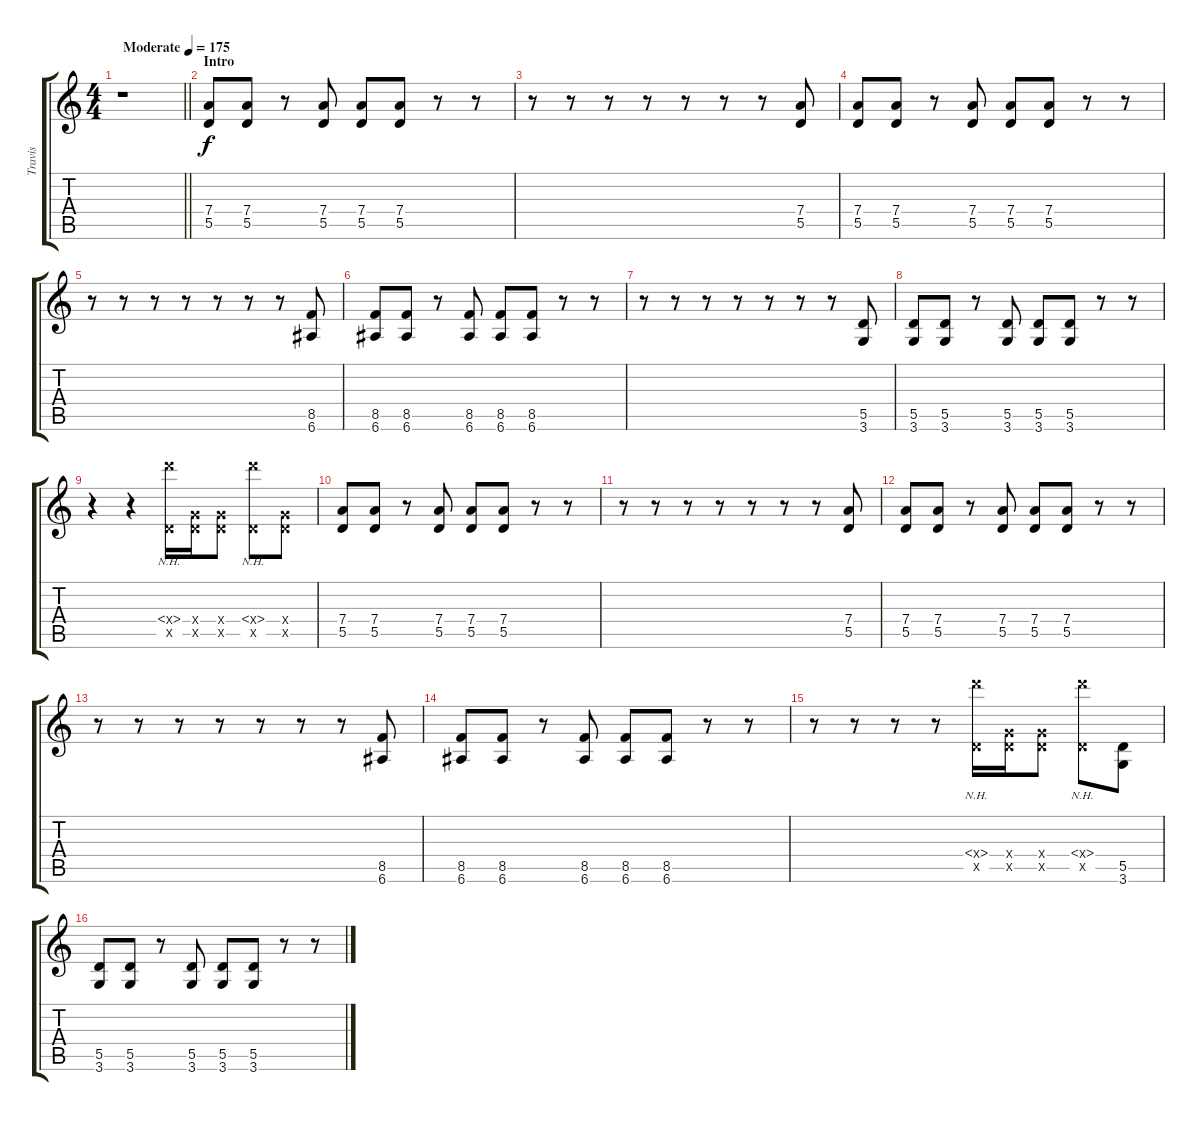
\track ("Travis" "Travis") {instrument overdrivenguitar}
\staff {score tabs}
\tuning (E4 B3 G3 D3 A2 E2) {hide}
\ts (4 4)
\tempo (175 "Moderate")
\clef g2
\barLineRight lightlight
\ks c
r.1{dy f instrument overdrivenguitar} |
\section ("" "Intro")
(7.4 5.5).8 (7.4 5.5).8 r.8 (7.4 5.5).8 (7.4 5.5).8 (7.4 5.5).8 r.8 r.8 |
r.8 r.8 r.8 r.8 r.8 r.8 r.8 (7.4 5.5).8 |
(7.4 5.5).8 (7.4 5.5).8 r.8 (7.4 5.5).8 (7.4 5.5).8 (7.4 5.5).8 r.8 r.8 |
r.8 r.8 r.8 r.8 r.8 r.8 r.8 (8.5 6.6).8 |
(8.5 6.6).8 (8.5 6.6).8 r.8 (8.5 6.6).8 (8.5 6.6).8 (8.5 6.6).8 r.8 r.8 |
r.8 r.8 r.8 r.8 r.8 r.8 r.8 (5.5 3.6).8 |
(5.5 3.6).8 (5.5 3.6).8 r.8 (5.5 3.6).8 (5.5 3.6).8 (5.5 3.6).8 r.8 r.8 |
r.4 r.4 (5.4{nh x} 5.5{x}).16 (5.4{x} 5.5{x}).16 (5.4{x} 5.5{x}).8 (5.4{nh x} 5.5{x}).8 (5.4{x} 5.5{x}).8 |
(7.4 5.5).8 (7.4 5.5).8 r.8 (7.4 5.5).8 (7.4 5.5).8 (7.4 5.5).8 r.8 r.8 |
r.8 r.8 r.8 r.8 r.8 r.8 r.8 (7.4 5.5).8 |
(7.4 5.5).8 (7.4 5.5).8 r.8 (7.4 5.5).8 (7.4 5.5).8 (7.4 5.5).8 r.8 r.8 |
r.8 r.8 r.8 r.8 r.8 r.8 r.8 (8.5 6.6).8 |
(8.5 6.6).8 (8.5 6.6).8 r.8 (8.5 6.6).8 (8.5 6.6).8 (8.5 6.6).8 r.8 r.8 |
r.8 r.8 r.8 r.8 (5.4{nh x} 5.5{x}).16 (5.4{x} 5.5{x}).16 (5.4{x} 5.5{x}).8 (5.4{nh x} 5.5{x}).8 (5.5 3.6).8 |
(5.5 3.6).8 (5.5 3.6).8 r.8 (5.5 3.6).8 (5.5 3.6).8 (5.5 3.6).8 r.8 r.8
